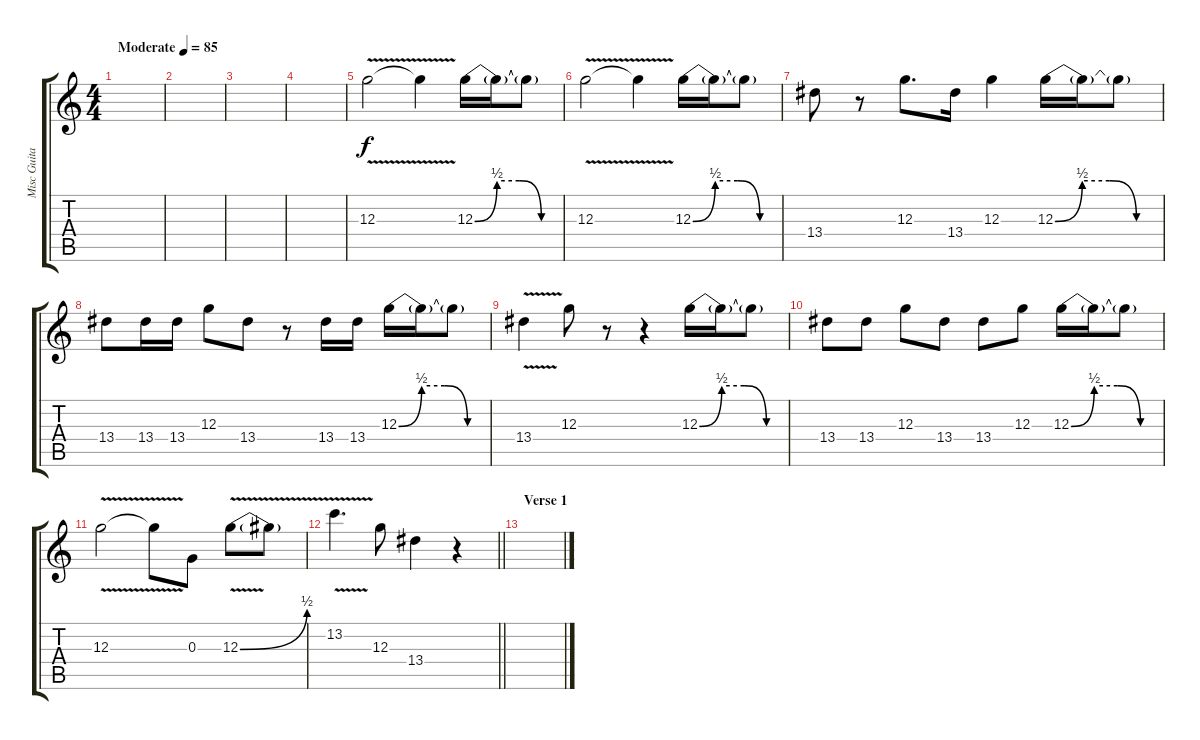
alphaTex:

\track ("Misc Guitar" "Misc Guita") {instrument overdrivenguitar}
\staff {score tabs}
\tuning (E4 B3 G3 D3 A2 E2) {hide}
\ts (4 4)
\tempo (85 "Moderate")
\clef g2
\ks c
|
|
|
|
12.3{v}.2 12.3{t}.4 12.3{be (custom 0 0 15 2 30 2 45 0 60 0)}.16 12.3{t}.16 12.3{t}.8 |
12.3{v}.2 12.3{t}.4 12.3{be (custom 0 0 15 2 30 2 45 0 60 0)}.16 12.3{t}.16 12.3{t}.8 |
13.4.8 r.8 12.3.8{d} 13.4.16 12.3.4 12.3{be (custom 0 0 15 2 30 2 45 0 60 0)}.16 12.3{t}.16 12.3{t}.8 |
13.4.8 13.4.16 13.4.16 12.3.8 13.4.8 r.8 13.4.16 13.4.16 12.3{be (custom 0 0 15 2 30 2 45 0 60 0)}.16 12.3{t}.16 12.3{t}.8 |
13.4{v}.4 12.3.8 r.8 r.4 12.3{be (custom 0 0 15 2 30 2 45 0 60 0)}.16 12.3{t}.16 12.3{t}.8 |
13.4.8 13.4.8 12.3.8 13.4.8 13.4.8 12.3.8 12.3{be (custom 0 0 15 2 30 2 45 0 60 0)}.16 12.3{t}.16 12.3{t}.8 |
12.3{v}.2 12.3{t}.8 0.3.8 12.3{be (bend 0 0 60 2) v}.8 12.3{t}.8 |
\barLineRight lightlight
13.2{v}.4{d} 12.3.8 13.4.4 r.4 |
\section ("" "Verse 1")
